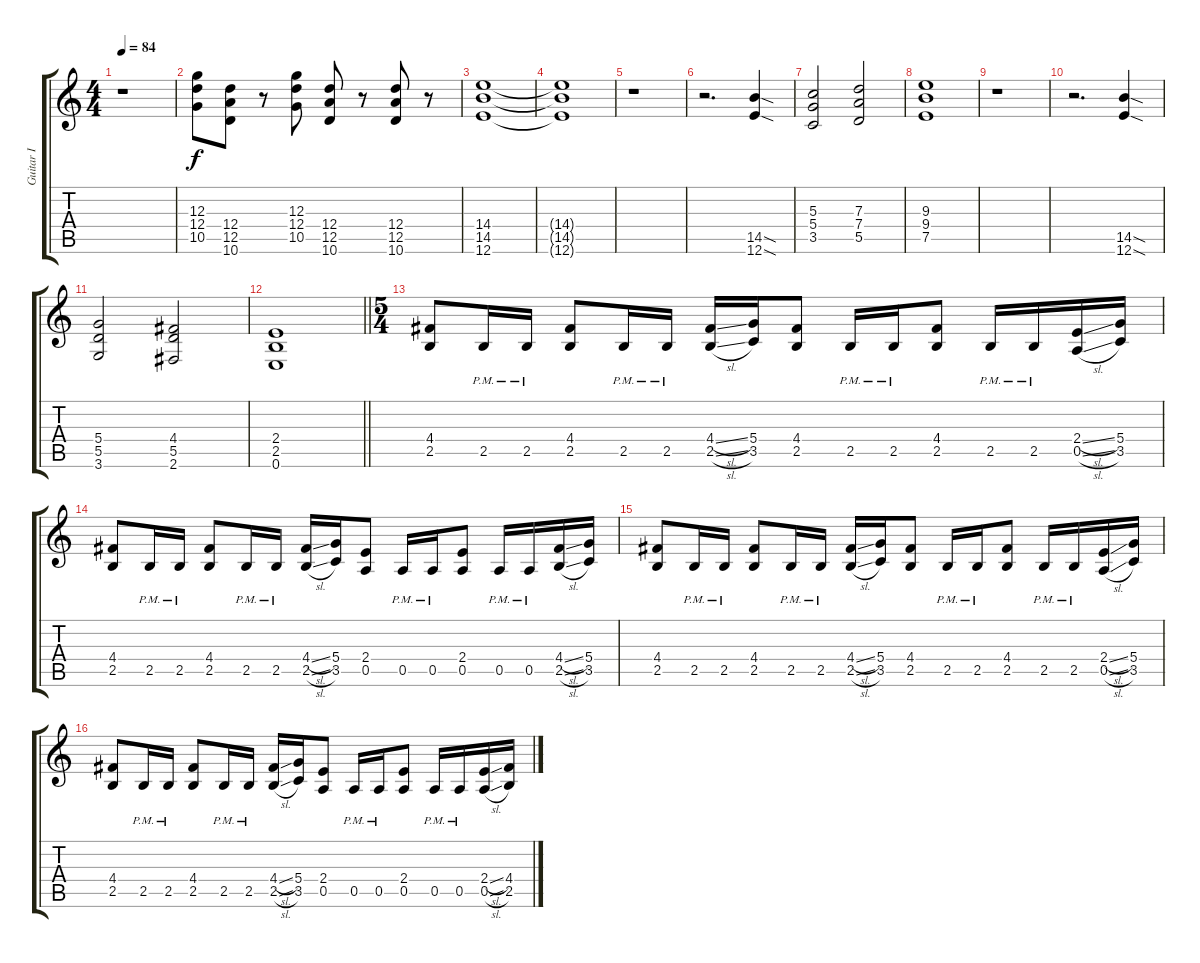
\track ("Guitar I" "Guitar I") {instrument overdrivenguitar}
\staff {score tabs}
\tuning (E4 B3 G3 D3 A2 E2) {hide}
\ts (4 4)
\tempo 84
\clef g2
\ks c
r.1{dy f} |
(12.3 12.4 10.5).8 (12.4 12.5 10.6).8 r.8 (12.3 12.4 10.5).8 (12.4 12.5 10.6).8 r.8 (12.4 12.5 10.6).8 r.8 |
(14.4 14.5 12.6).1 |
(14.4{t} 14.5{t} 12.6{t}).1 |
r.1 |
r.2{d} (14.5{sod} 12.6{sod}).4 |
(5.3 5.4 3.5).2 (7.3 7.4 5.5).2 |
(9.3 9.4 7.5).1 |
r.1 |
r.2{d} (14.5{sod} 12.6{sod}).4 |
(5.4 5.5 3.6).2 (4.4 5.5 2.6).2 |
\barLineRight lightlight
(2.4 2.5 0.6).1 |
\ts (5 4)
(4.4 2.5).8 2.5{pm}.16 2.5{pm}.16 (4.4 2.5).8 2.5{pm}.16 2.5{pm}.16 (4.4{sl} 2.5{sl}).16 (5.4 3.5).16 (4.4 2.5).8 2.5{pm}.16 2.5{pm}.16 (4.4 2.5).8 2.5{pm}.16 2.5{pm}.16 (2.4{sl} 0.5{sl}).16 (5.4 3.5).16 |
(4.4 2.5).8 2.5{pm}.16 2.5{pm}.16 (4.4 2.5).8 2.5{pm}.16 2.5{pm}.16 (4.4{sl} 2.5{sl}).16 (5.4 3.5).16 (2.4 0.5).8 0.5{pm}.16 0.5{pm}.16 (2.4 0.5).8 0.5{pm}.16 0.5{pm}.16 (4.4{sl} 2.5{sl}).16 (5.4 3.5).16 |
(4.4 2.5).8 2.5{pm}.16 2.5{pm}.16 (4.4 2.5).8 2.5{pm}.16 2.5{pm}.16 (4.4{sl} 2.5{sl}).16 (5.4 3.5).16 (4.4 2.5).8 2.5{pm}.16 2.5{pm}.16 (4.4 2.5).8 2.5{pm}.16 2.5{pm}.16 (2.4{sl} 0.5{sl}).16 (5.4 3.5).16 |
(4.4 2.5).8 2.5{pm}.16 2.5{pm}.16 (4.4 2.5).8 2.5{pm}.16 2.5{pm}.16 (4.4{sl} 2.5{sl}).16 (5.4 3.5).16 (2.4 0.5).8 0.5{pm}.16 0.5{pm}.16 (2.4 0.5).8 0.5{pm}.16 0.5{pm}.16 (2.4{sl} 0.5{sl}).16 (4.4 2.5).16
